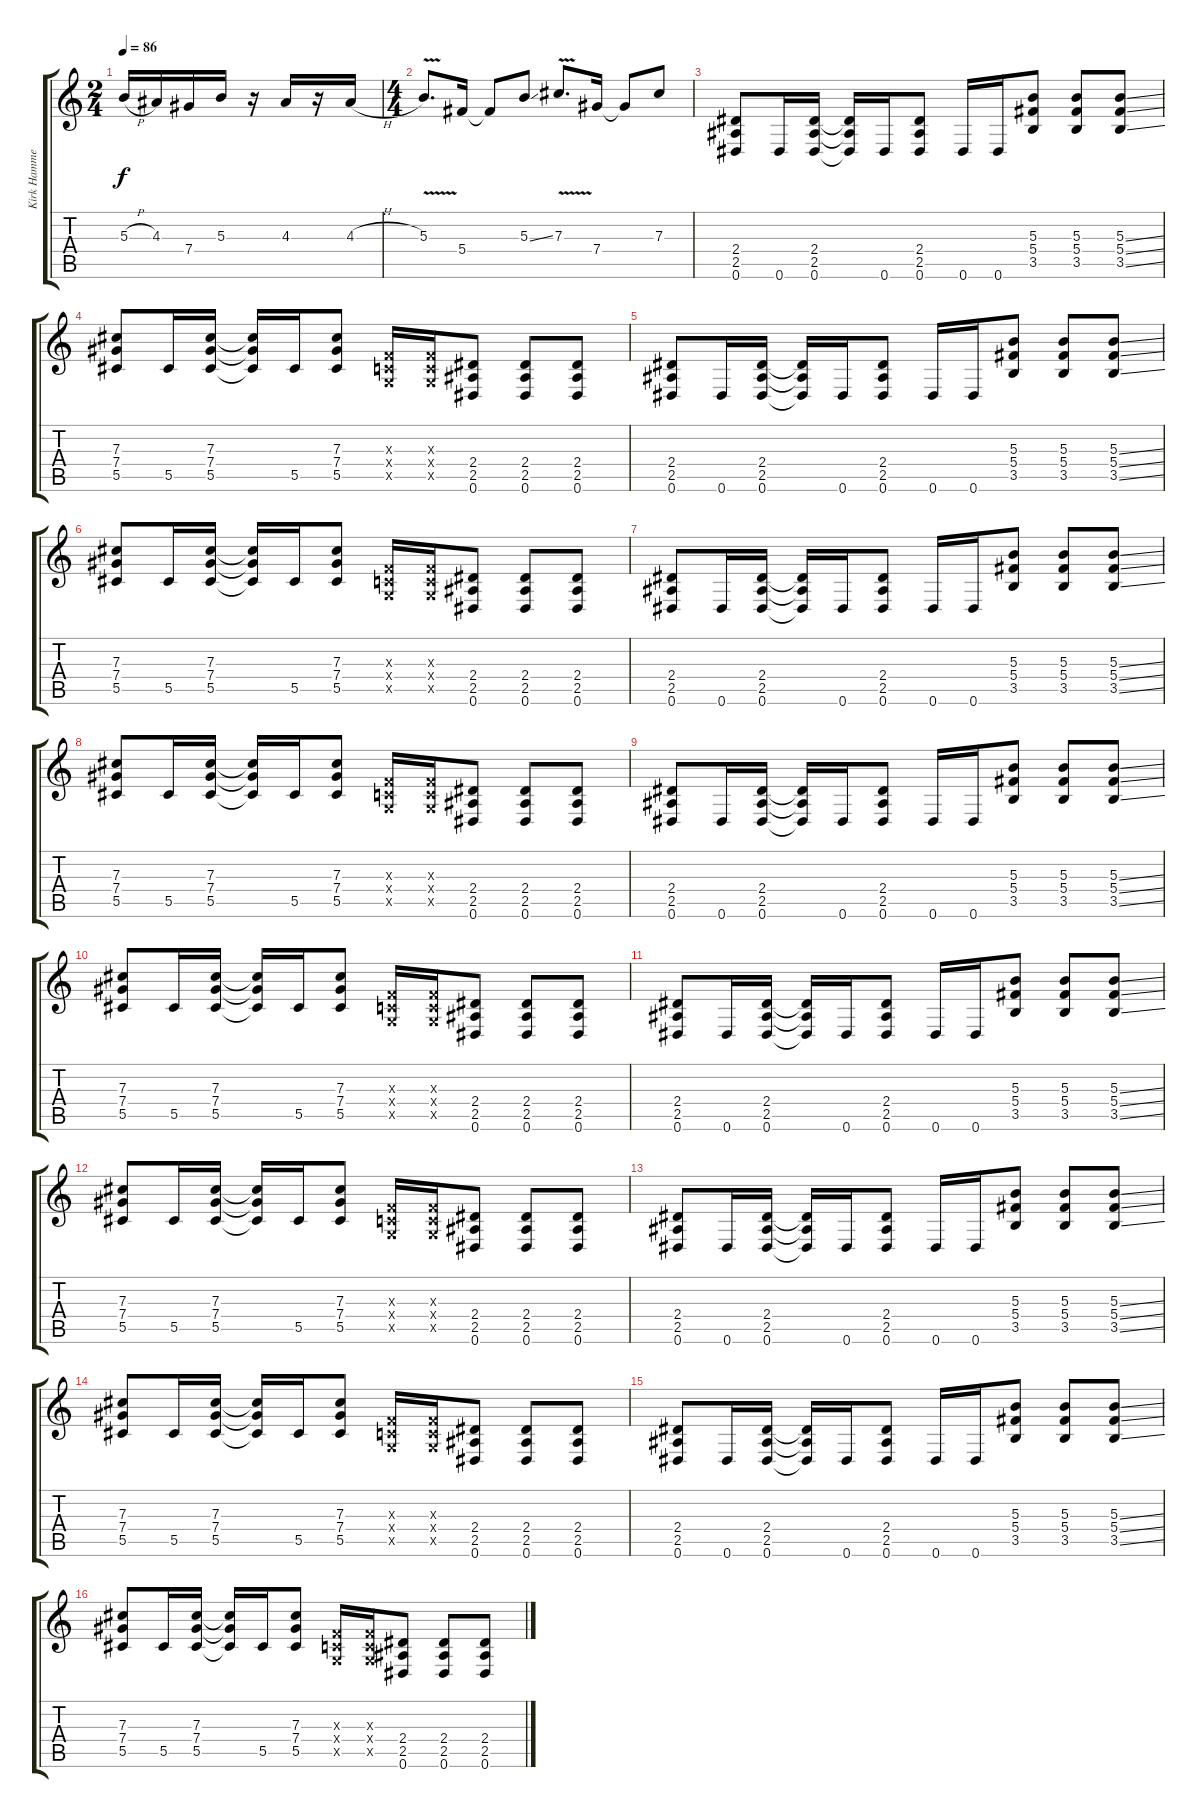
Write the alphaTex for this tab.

\track ("Kirk Hammett (disto)" "Kirk Hamme") {instrument distortionguitar}
\staff {score tabs}
\tuning (Eb4 Bb3 Gb3 Db3 Ab2 Eb2) {hide}
\ts (2 4)
\tempo 86
\clef g2
\ks c
5.3{h}.16{dy f} 4.3.16 7.4.16 5.3.16 r.16 4.3.16 r.16 4.3{h}.16 |
\ts (4 4)
5.3{v}.8{d} 5.4.16 5.4{t}.8 5.3{ss}.8 7.3{v}.8{d} 7.4.16 7.4{t}.8 7.3.8 |
(2.4 2.5 0.6).8 0.6.16 (2.4 2.5 0.6).16 (2.4{t} 2.5{t} 0.6{t}).16 0.6.16 (2.4 2.5 0.6).8 0.6.16 0.6.16 (5.3 5.4 3.5).8 (5.3 5.4 3.5).8 (5.3{ss} 5.4{ss} 3.5{ss}).8 |
(7.3 7.4 5.5).8 5.5.16 (7.3 7.4 5.5).16 (7.3{t} 7.4{t} 5.5{t}).16 5.5.16 (7.3 7.4 5.5).8 (-1.3{x} -1.4{x} -1.5{x}).16 (-1.3{x} -1.4{x} -1.5{x}).16 (2.4 2.5 0.6).8 (2.4 2.5 0.6).8 (2.4 2.5 0.6).8 |
(2.4 2.5 0.6).8 0.6.16 (2.4 2.5 0.6).16 (2.4{t} 2.5{t} 0.6{t}).16 0.6.16 (2.4 2.5 0.6).8 0.6.16 0.6.16 (5.3 5.4 3.5).8 (5.3 5.4 3.5).8 (5.3{ss} 5.4{ss} 3.5{ss}).8 |
(7.3 7.4 5.5).8 5.5.16 (7.3 7.4 5.5).16 (7.3{t} 7.4{t} 5.5{t}).16 5.5.16 (7.3 7.4 5.5).8 (-1.3{x} -1.4{x} -1.5{x}).16 (-1.3{x} -1.4{x} -1.5{x}).16 (2.4 2.5 0.6).8 (2.4 2.5 0.6).8 (2.4 2.5 0.6).8 |
(2.4 2.5 0.6).8 0.6.16 (2.4 2.5 0.6).16 (2.4{t} 2.5{t} 0.6{t}).16 0.6.16 (2.4 2.5 0.6).8 0.6.16 0.6.16 (5.3 5.4 3.5).8 (5.3 5.4 3.5).8 (5.3{ss} 5.4{ss} 3.5{ss}).8 |
(7.3 7.4 5.5).8 5.5.16 (7.3 7.4 5.5).16 (7.3{t} 7.4{t} 5.5{t}).16 5.5.16 (7.3 7.4 5.5).8 (-1.3{x} -1.4{x} -1.5{x}).16 (-1.3{x} -1.4{x} -1.5{x}).16 (2.4 2.5 0.6).8 (2.4 2.5 0.6).8 (2.4 2.5 0.6).8 |
(2.4 2.5 0.6).8 0.6.16 (2.4 2.5 0.6).16 (2.4{t} 2.5{t} 0.6{t}).16 0.6.16 (2.4 2.5 0.6).8 0.6.16 0.6.16 (5.3 5.4 3.5).8 (5.3 5.4 3.5).8 (5.3{ss} 5.4{ss} 3.5{ss}).8 |
(7.3 7.4 5.5).8 5.5.16 (7.3 7.4 5.5).16 (7.3{t} 7.4{t} 5.5{t}).16 5.5.16 (7.3 7.4 5.5).8 (-1.3{x} -1.4{x} -1.5{x}).16 (-1.3{x} -1.4{x} -1.5{x}).16 (2.4 2.5 0.6).8 (2.4 2.5 0.6).8 (2.4 2.5 0.6).8 |
(2.4 2.5 0.6).8 0.6.16 (2.4 2.5 0.6).16 (2.4{t} 2.5{t} 0.6{t}).16 0.6.16 (2.4 2.5 0.6).8 0.6.16 0.6.16 (5.3 5.4 3.5).8 (5.3 5.4 3.5).8 (5.3{ss} 5.4{ss} 3.5{ss}).8 |
(7.3 7.4 5.5).8 5.5.16 (7.3 7.4 5.5).16 (7.3{t} 7.4{t} 5.5{t}).16 5.5.16 (7.3 7.4 5.5).8 (-1.3{x} -1.4{x} -1.5{x}).16 (-1.3{x} -1.4{x} -1.5{x}).16 (2.4 2.5 0.6).8 (2.4 2.5 0.6).8 (2.4 2.5 0.6).8 |
(2.4 2.5 0.6).8 0.6.16 (2.4 2.5 0.6).16 (2.4{t} 2.5{t} 0.6{t}).16 0.6.16 (2.4 2.5 0.6).8 0.6.16 0.6.16 (5.3 5.4 3.5).8 (5.3 5.4 3.5).8 (5.3{ss} 5.4{ss} 3.5{ss}).8 |
(7.3 7.4 5.5).8 5.5.16 (7.3 7.4 5.5).16 (7.3{t} 7.4{t} 5.5{t}).16 5.5.16 (7.3 7.4 5.5).8 (-1.3{x} -1.4{x} -1.5{x}).16 (-1.3{x} -1.4{x} -1.5{x}).16 (2.4 2.5 0.6).8 (2.4 2.5 0.6).8 (2.4 2.5 0.6).8 |
(2.4 2.5 0.6).8 0.6.16 (2.4 2.5 0.6).16 (2.4{t} 2.5{t} 0.6{t}).16 0.6.16 (2.4 2.5 0.6).8 0.6.16 0.6.16 (5.3 5.4 3.5).8 (5.3 5.4 3.5).8 (5.3{ss} 5.4{ss} 3.5{ss}).8 |
(7.3 7.4 5.5).8 5.5.16 (7.3 7.4 5.5).16 (7.3{t} 7.4{t} 5.5{t}).16 5.5.16 (7.3 7.4 5.5).8 (-1.3{x} -1.4{x} -1.5{x}).16 (-1.3{x} -1.4{x} -1.5{x}).16 (2.4 2.5 0.6).8 (2.4 2.5 0.6).8 (2.4 2.5 0.6).8
